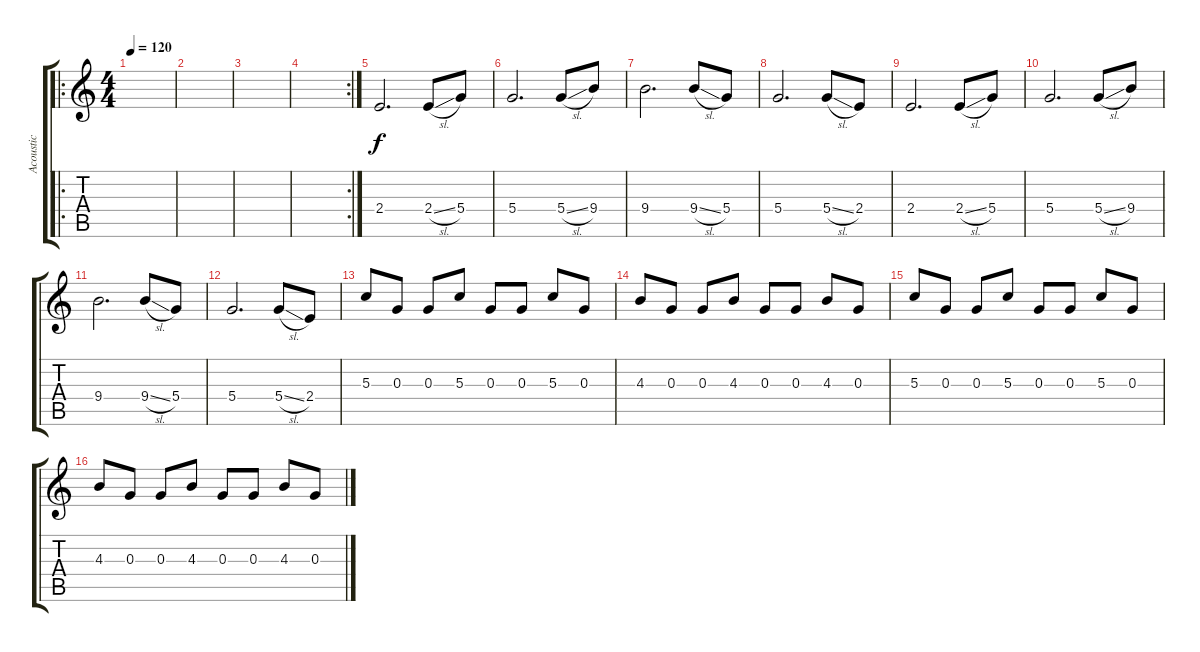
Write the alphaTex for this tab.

\track ("Acoustic" "Acoustic") {instrument acousticguitarsteel}
\staff {score tabs}
\tuning (E4 B3 G3 D3 A2 E2) {hide}
\ro
\ts (4 4)
\tempo 120
\clef g2
\ks c
|
|
|
\rc 2
|
2.4.2{d} 2.4{sl}.8 5.4.8 |
5.4.2{d} 5.4{sl}.8 9.4.8 |
9.4.2{d} 9.4{sl}.8 5.4.8 |
5.4.2{d} 5.4{sl}.8 2.4.8 |
2.4.2{d} 2.4{sl}.8 5.4.8 |
5.4.2{d} 5.4{sl}.8 9.4.8 |
9.4.2{d} 9.4{sl}.8 5.4.8 |
5.4.2{d} 5.4{sl}.8 2.4.8 |
5.3.8 0.3.8 0.3.8 5.3.8 0.3.8 0.3.8 5.3.8 0.3.8 |
4.3.8 0.3.8 0.3.8 4.3.8 0.3.8 0.3.8 4.3.8 0.3.8 |
5.3.8 0.3.8 0.3.8 5.3.8 0.3.8 0.3.8 5.3.8 0.3.8 |
4.3.8 0.3.8 0.3.8 4.3.8 0.3.8 0.3.8 4.3.8 0.3.8
